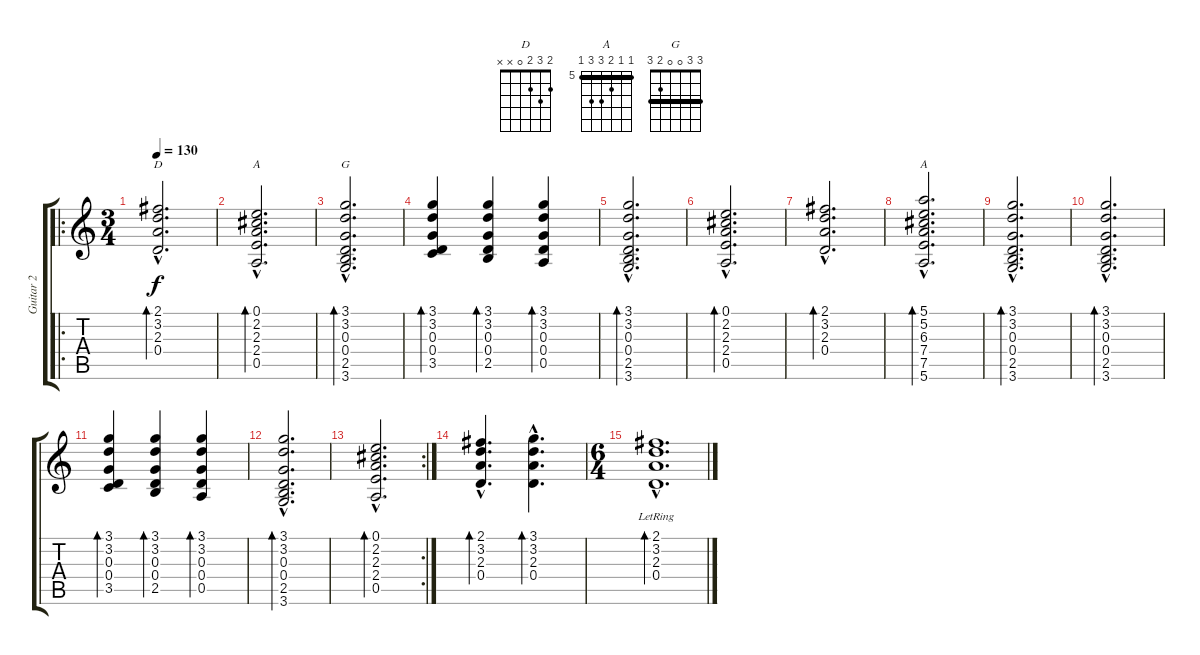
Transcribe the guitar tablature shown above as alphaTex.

\track ("Guitar 2" "Guitar 2") {instrument acousticguitarsteel}
\staff {score tabs}
\tuning (E4 B3 G3 D3 A2 E2) {hide}
\chord ("D" 2 3 2 0 x x)
\chord ("A" 0 2 2 2 0 x)
\chord ("G" 3 3 0 0 2 3) {barre 3}
\chord ("A" 5 5 6 7 7 5) {firstfret 5 barre 5}
\ro
\ts (3 4)
\tempo 130
\clef g2
\ks c
(2.1{hac} 3.2{hac} 2.3{hac} 0.4{hac}).2{d bd 240 ch "D" dy f instrument acousticguitarsteel} |
(0.1{hac} 2.2{hac} 2.3{hac} 2.4{hac} 0.5{hac}).2{d bd 60 ch "A"} |
(3.1{hac} 3.2{hac} 0.3{hac} 0.4{hac} 2.5{hac} 3.6{hac}).2{d bd 60 ch "G"} |
(3.1 3.2 0.3 0.4 3.5).4{bd 60} (3.1 3.2 0.3 0.4 2.5).4{bd 60} (3.1 3.2 0.3 0.4 0.5).4{bd 60} |
(3.1{hac} 3.2{hac} 0.3{hac} 0.4{hac} 2.5{hac} 3.6{hac}).2{d bd 60} |
(0.1{hac} 2.2{hac} 2.3{hac} 2.4{hac} 0.5{hac}).2{d bd 60} |
(2.1{hac} 3.2{hac} 2.3{hac} 0.4{hac}).2{d bd 60} |
(5.1{hac} 5.2{hac} 6.3{hac} 7.4{hac} 7.5{hac} 5.6{hac}).2{d bd 60 ch "A"} |
(3.1{hac} 3.2{hac} 0.3{hac} 0.4{hac} 2.5{hac} 3.6{hac}).2{d bd 60} |
(3.1{hac} 3.2{hac} 0.3{hac} 0.4{hac} 2.5{hac} 3.6{hac}).2{d bd 60} |
(3.1 3.2 0.3 0.4 3.5).4{bd 60} (3.1 3.2 0.3 0.4 2.5).4{bd 60} (3.1 3.2 0.3 0.4 0.5).4{bd 60} |
(3.1{hac} 3.2{hac} 0.3{hac} 0.4{hac} 2.5{hac} 3.6{hac}).2{d bd 60} |
\rc 2
(0.1{hac} 2.2{hac} 2.3{hac} 2.4{hac} 0.5{hac}).2{d bd 60} |
(2.1{hac} 3.2{hac} 2.3{hac} 0.4{hac}).4{d bd 60} (3.1{hac} 3.2{hac} 2.3{hac} 0.4{hac}).4{d bd 120} |
\ts (6 4)
(2.1{hac lr} 3.2{hac lr} 2.3{hac lr} 0.4{hac lr}).1{d bd 60}
